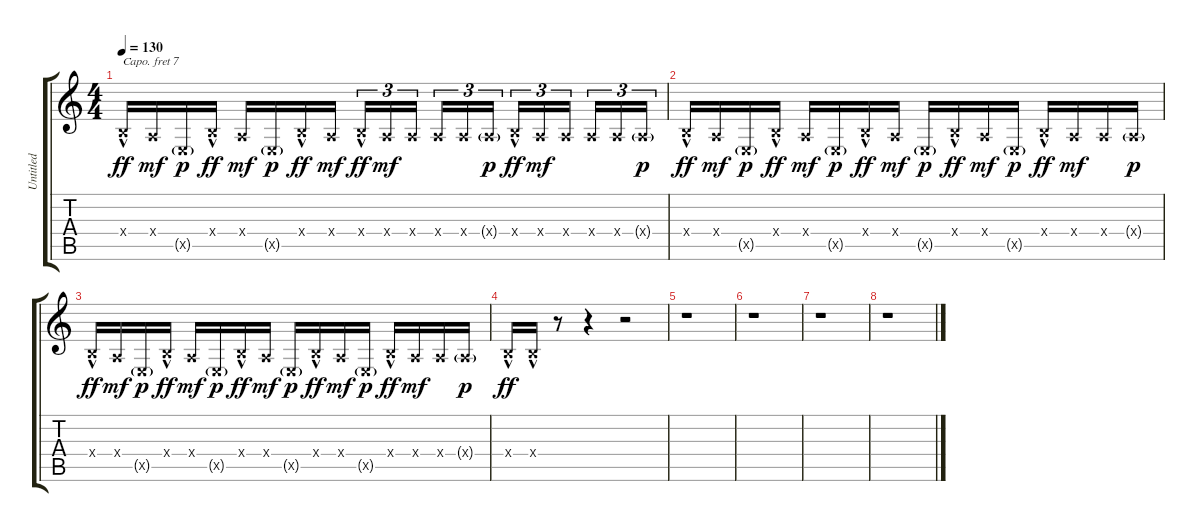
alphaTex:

\track ("Untitled" "Untitled") {instrument gunshot}
\staff {score tabs}
\capo 7
\tuning (E4 B3 G3 D3 A2 E2) {hide}
\ts (4 4)
\tempo 130
\clef g2
\ks c
2.4{hac x}.16{dy ff} 0.4{x}.16{dy mf} 0.5{g x}.16{dy p} 2.4{hac x}.16{dy ff} 0.4{x}.16{dy mf} 0.5{g x}.16{dy p} 2.4{hac x}.16{dy ff} 0.4{x}.16{dy mf} 2.4{hac x}.16{tu (3 2) dy ff} 0.4{x}.16{tu (3 2) dy mf} 0.4{x}.16{tu (3 2) beam splitsecondary} 0.4{x}.16{tu (3 2)} 0.4{x}.16{tu (3 2)} 0.4{g x}.16{tu (3 2) dy p} 2.4{hac x}.16{tu (3 2) dy ff} 0.4{x}.16{tu (3 2) dy mf} 0.4{x}.16{tu (3 2) beam splitsecondary} 0.4{x}.16{tu (3 2)} 0.4{x}.16{tu (3 2)} 0.4{g x}.16{tu (3 2) dy p} |
2.4{hac x}.16{dy ff} 0.4{x}.16{dy mf} 0.5{g x}.16{dy p} 2.4{hac x}.16{dy ff} 0.4{x}.16{dy mf} 0.5{g x}.16{dy p} 2.4{hac x}.16{dy ff} 0.4{x}.16{dy mf} 0.5{g x}.16{dy p} 2.4{hac x}.16{dy ff} 0.4{x}.16{dy mf} 0.5{g x}.16{dy p} 2.4{hac x}.16{dy ff} 0.4{x}.16{dy mf} 0.4{x}.16 0.4{g x}.16{dy p} |
2.4{hac x}.16{dy ff} 0.4{x}.16{dy mf} 0.5{g x}.16{dy p} 2.4{hac x}.16{dy ff} 0.4{x}.16{dy mf} 0.5{g x}.16{dy p} 2.4{hac x}.16{dy ff} 0.4{x}.16{dy mf} 0.5{g x}.16{dy p} 2.4{hac x}.16{dy ff} 0.4{x}.16{dy mf} 0.5{g x}.16{dy p} 2.4{hac x}.16{dy ff} 0.4{x}.16{dy mf} 0.4{x}.16 0.4{g x}.16{dy p} |
2.4{hac x}.16{dy ff} 2.4{hac x}.16 r.8 r.4 r.2 |
r.1 |
r.1 |
r.1 |
r.1
